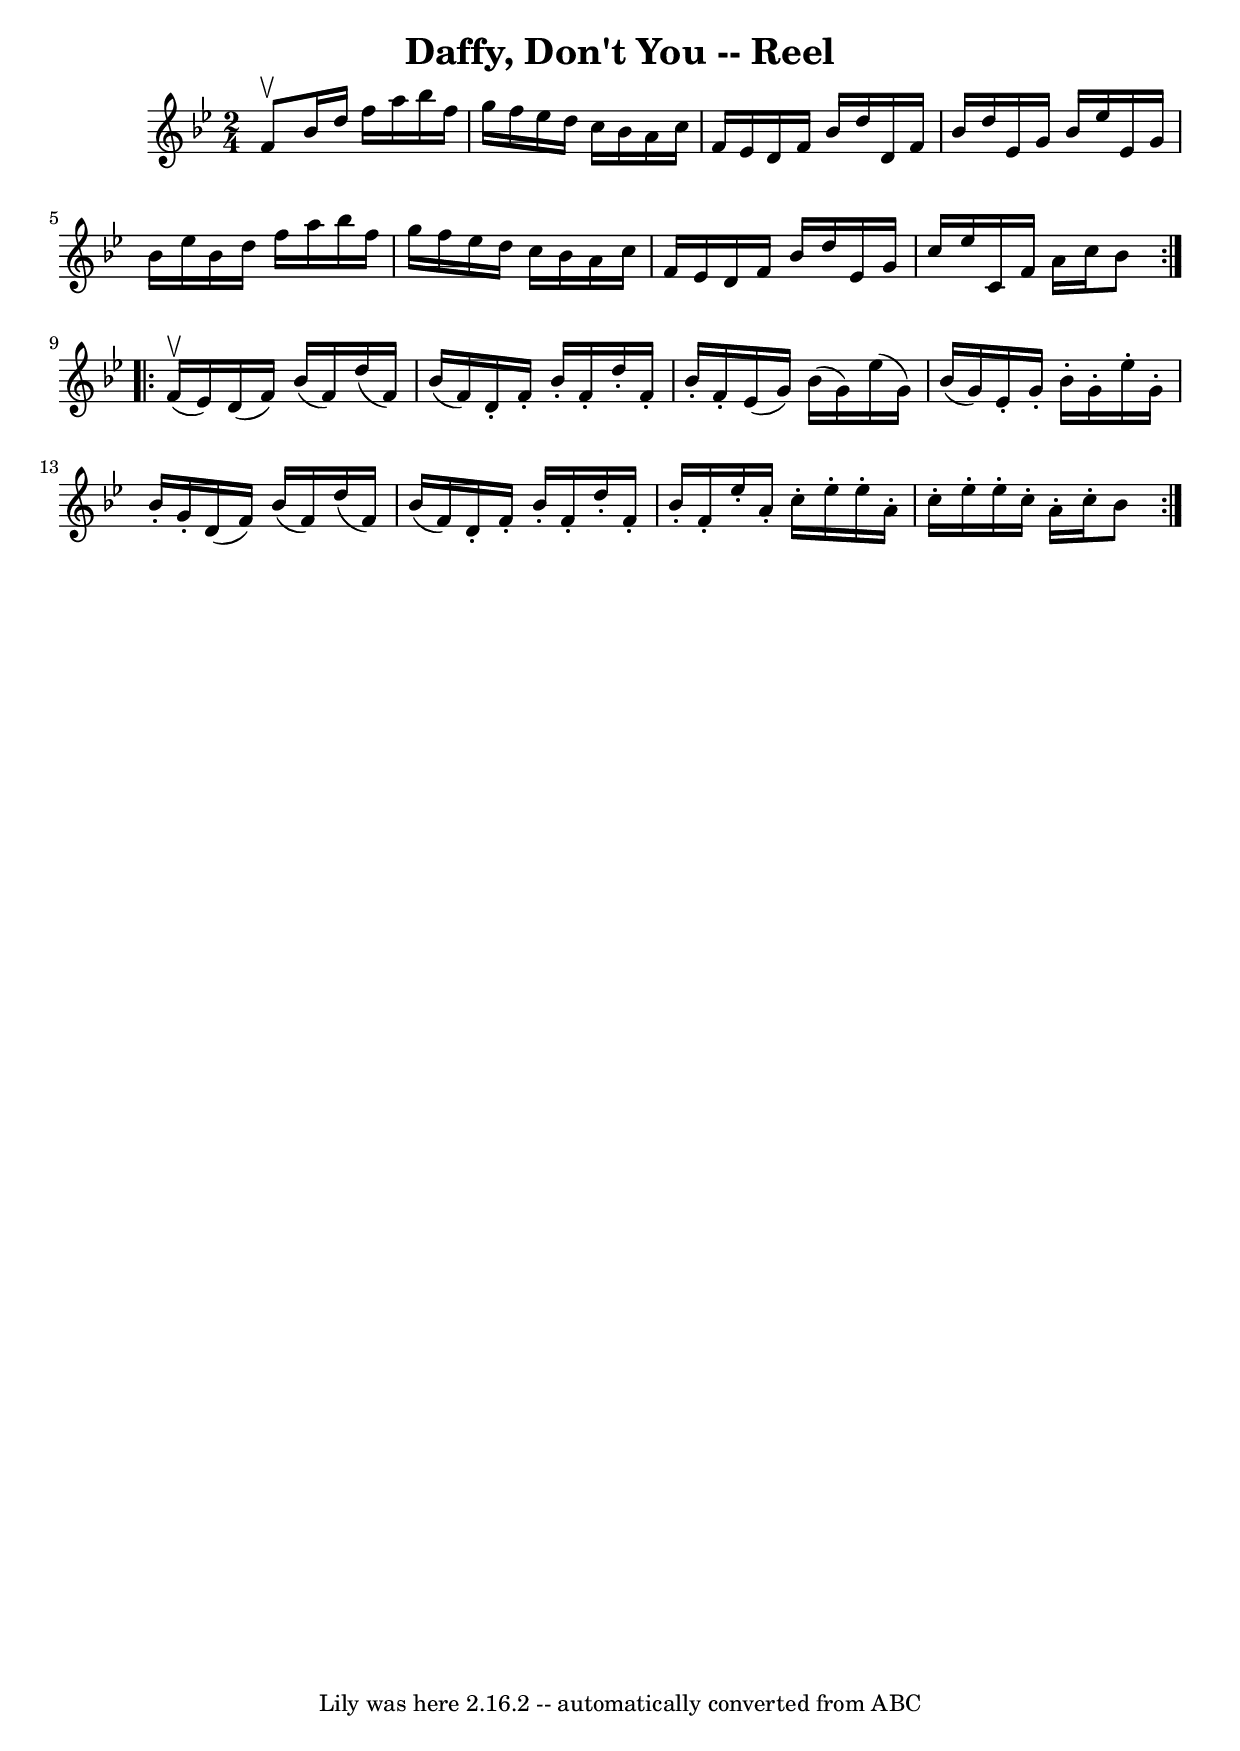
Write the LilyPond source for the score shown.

\version "2.16.2"
\include "Mammoth.ily"
\header {
  %% book = "Ryan's Mammoth Collection"
  crossRefNumber = "1"
  footnotes = ""
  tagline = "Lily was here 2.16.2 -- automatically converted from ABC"
  title = "Daffy, Don't You -- Reel"

}
voicedefault =  {



  \repeat volta 2 {

    \time 2/4 
    \key bes \major f'8^\upbow |
    bes'16 d''16 f''16   
    a''16 bes''16 f''16 g''16 f''16    |
    ees''16 d''16    
    c''16 bes'16 a'16 c''16 f'16 ees'16    |
    d'16 f'16   
    bes'16 d''16 d'16 f'16 bes'16 d''16    |
    ees'16    
    g'16 bes'16 ees''16 ees'16 g'16 bes'16 ees''16    |
    
    bes'16 d''16 f''16 a''16 bes''16 f''16 g''16 f''16    
    |
    ees''16 d''16 c''16 bes'16 a'16 c''16 f'16    
    ees'16    |
    d'16 f'16 bes'16 d''16 ees'16 g'16 c''16 
    ees''16    |
    c'16 f'16 a'16 c''16 bes'8  

  } 
  \repeat volta 2 {
    f'16^\upbow(ees'16) |
    d'16 (f'16  
    -) bes'16 (f'16) d''16 (f'16) bes'16 (f'16)   |
    
    d'16 -. f'16 -. bes'16 -. f'16 -. d''16 -. f'16 -. bes'16 -.   
    f'16 -.   |
    ees'16 (g'16) bes'16 (g'16) ees''16 (
    g'16) bes'16 (g'16)   |
    ees'16 -. g'16 -. bes'16 -.   
    g'16 -. ees''16 -. g'16 -. bes'16 -. g'16 -.   |
    d'16 (
    f'16) bes'16 (f'16) d''16 (f'16) bes'16 (f'16)   
    |
    d'16 -. f'16 -. bes'16 -. f'16 -. d''16 -. f'16 -.   
    bes'16 -. f'16 -.   |
    ees''16 -. a'16 -. c''16 -. ees''16 -. 
    ees''16 -. a'16 -. c''16 -. ees''16 -.   |
    ees''16 -. c''16 
    -. a'16 -. c''16 -. bes'8    
  }   

}

\score{
  <<

    \context Staff="default"
    {
      \voicedefault 
      
    }

  >>
  \layout {
    
  }
  \midi {
  }

}
